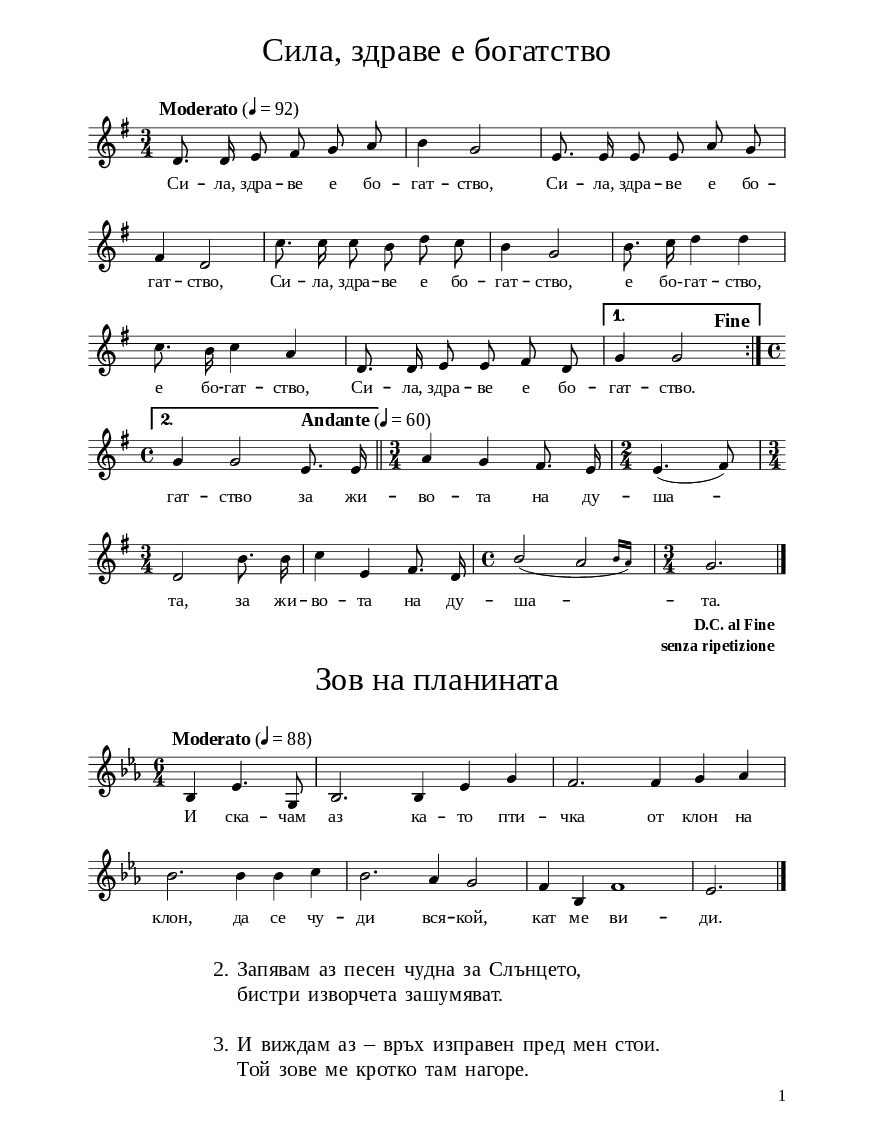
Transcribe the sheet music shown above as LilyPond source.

\version "2.24.2"

% include paper part and global functions
\include "include/globals.ily"

\bookpart {
  \label #'ref112_1
  \tocItem \markup "Сила, здраве е богатство"

  \paper {
    print-all-headers = ##t
    print-page-number = ##t
    print-first-page-number = ##t

    % put page numbers on the bottom
    oddHeaderMarkup = \markup ""
    evenHeaderMarkup = \markup ""
    oddFooterMarkup = \markup
    \fill-line {
      ""
      \if \should-print-page-number \fromproperty #'page:page-number-string
    }
    evenFooterMarkup = \markup
    \fill-line {
      \if \should-print-page-number \fromproperty #'page:page-number-string
      ""
    }

    left-margin = 1.5\cm
    right-margin = 1.5\cm
    top-margin = 1.6\cm
    bottom-margin = 1.2\cm
    ragged-bottom = ##t % do not spread the staves to fill the whole vertical space

    % change distance between staves
    system-system-spacing =
    #'((basic-distance . 11)
       (minimum-distance . 6)
       (padding . 1)
       (stretchability . 12))
  }
  \score {
    \include "include/score-layout.ily"


    \new Voice \relative c' {
      \clef treble
      \key g \major
      \time 3/4
      \tempoFunc "Moderato" 4 "92"
      \autoBeamOff

      \repeat volta 2 {
        d8. d16 e8 fis8 g8 a8 | b4 g2 | e8. e16 e8 e8 a8 g8 | \break



        fis4 d2 |  c'8. c16 c8 b8 d8 c8 | b4 g2 | b8. c16 d4 d4 | \break

        c8. b16 c4 a4 |    d,8. d16 e8 e8 fis8 d8
      } \alternative {
        { | g4 \tempo "         Fine" g2 | \break }
        {
          \time 4/4 g4 g2

          \override Score.MetronomeMark.outside-staff-priority = #99
          %\override Score.MetronomeMark.X-extent=#'(-4.5 . 0)
          \tempoFunc "Andante" 4 "60"

          e8. e16
        }
      }

      \bar "||" \time 3/4  a4 g4 fis8. e16


      \time 2/4  e4. ( fis8 ) \break

      | \time 3/4  d2 b'8. b16 | c4 e,4 fis8. d16 | \time 4/4  \stemUp b'2 ( \afterGrace  a2 { b16[ a] )} |
      \time 3/4  |
      g2. \bar "|."


    }



    \addlyrics {
      Си -- ла,
      здра -- ве е бо -- гат -- ство, Си -- ла, здра --
      ве е бо -- гат -- ство, Си -- ла, здра -- ве е
      бо -- гат -- ство, е "бо-" -- гат -- ство, е бо --
      гат -- ство, Си -- ла, здра -- ве е бо -- гат --
      ство. гат -- ство за жи -- во -- та на ду -- ша
      -- та, за жи -- во -- та на ду -- ша -- та.
    }

    \header {
      title = \titleFunc "Сила, здраве е богатство" "Sila, zdrave e bogatstvo"
    }

    \midi{}

  } % score

  \markup \dc-two "D.C. al Fine" "senza ripetizione"

  \label #'ref112_2
  \tocItem \markup "Зов на планината"

  \score {
    \include "include/score-layout.ily"


    \new Voice \relative c' {

      \clef treble
      \key es \major
      \time 6/4
      \tempoFunc "Moderato" 4 "88"
      \autoBeamOff
      \partial 2.
      bes4
      es4.  g,8 |
      bes2.  bes4  es4 g4 |
      f2.  f4  g4 as4 \break |
      bes2.  bes4  bes4 c4 | bes2.
      as4  g2 | f4  bes,4 f'1 | es2. \bar "|."
    }

    \addlyrics {
      И ска -- чам аз ка -- то пти -- чка от клон на клон, да се чу -- ди вся -- кой, кат ме ви -- ди.
    }

    \header {
      title = \titleFunc "Зов на планината" "Zov na planinata"
    }

    \midi{}

  } % score
 
  \markup \fontsize #bgCoupletFontSize {
    \hspace #12
    \override #`(baseline-skip . ,bgCoupletBaselineSkip)
    \column {
      \line {  2. Запявам аз  песен чудна за Слънцето, }
      \line {   "   "  бистри изворчета зашумяват.}
      \line {   "   " }
      \line {3. И виждам аз – връх изправен пред мен стои.}
      \line {   "   "  Той зове ме кротко там нагоре.}
    }

  } % markup





} % bookpart
